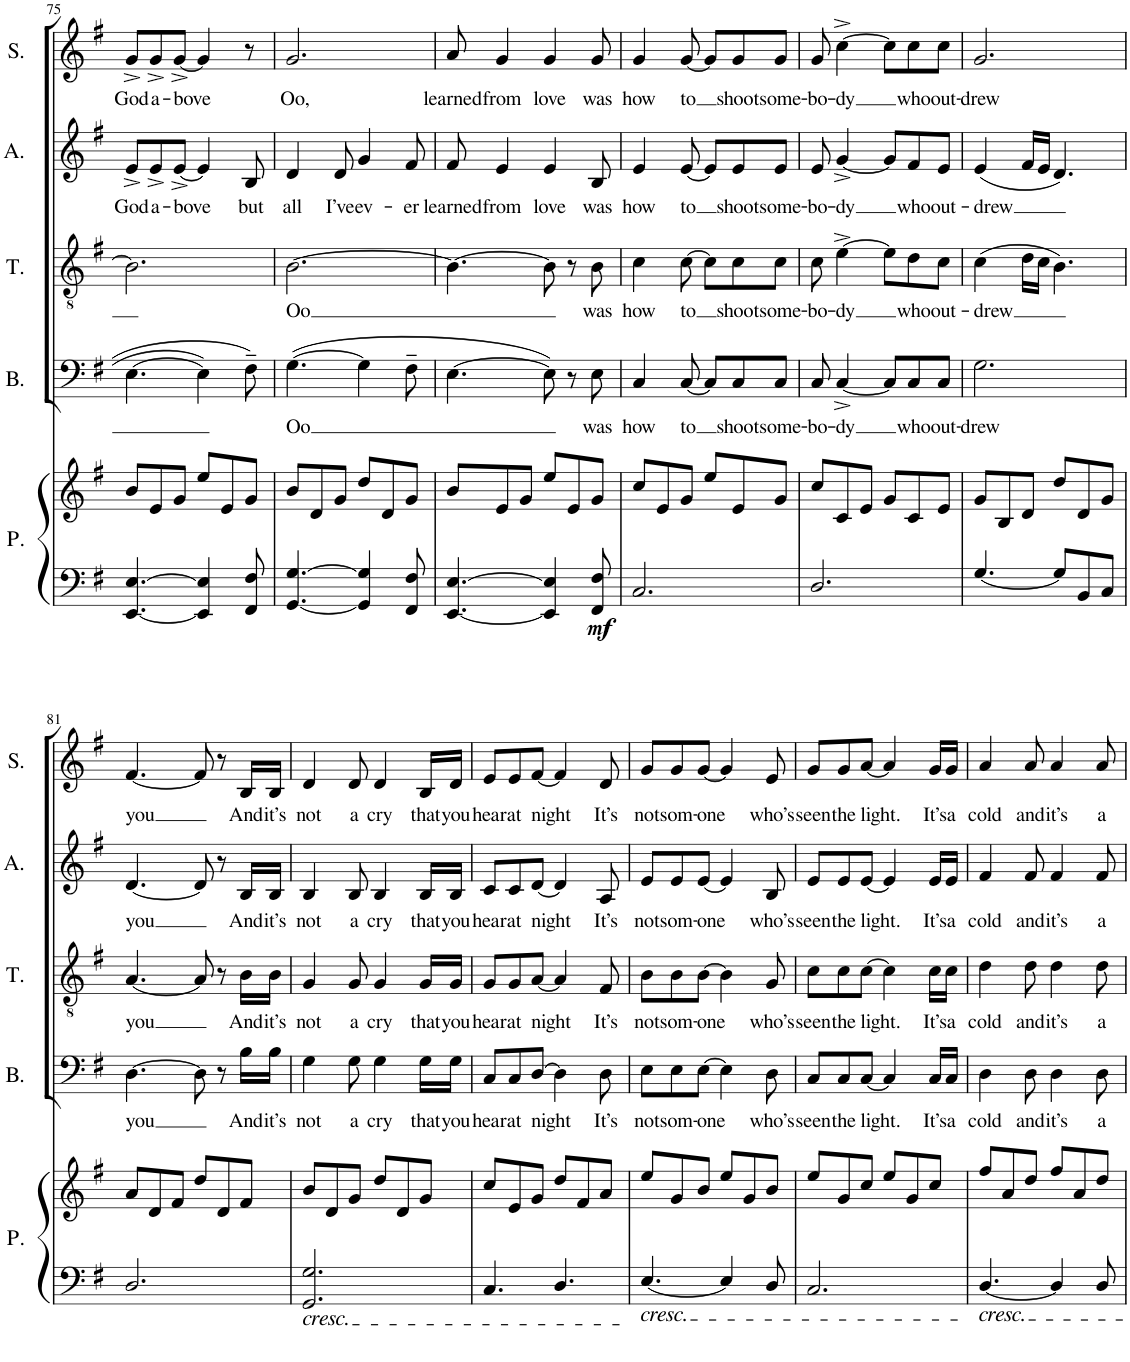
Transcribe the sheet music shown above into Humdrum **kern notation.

**kern	**kern	**dynam	**kern	**text	**kern	**text	**kern	**text	**kern	**text
*part5	*part5	*part5	*part4	*part4	*part3	*part3	*part2	*part2	*part1	*part1
*staff6	*staff5	*staff5/6	*staff4	*staff4	*staff3	*staff3	*staff2	*staff2	*staff1	*staff1
*I"Piano	*	*	*I"Bass	*	*I"Tenor	*	*I"Alto	*	*I"Soprano	*
*I'P.	*	*	*I'B.	*	*I'T.	*	*I'A.	*	*I'S.	*
!!LO:PB:g=z
*clefF4	*clefG2	*	*clefF4	*	*clefGv2	*	*clefG2	*	*clefG2	*
*	*	*	*	*	*Trd4c7	*	*	*	*	*
*k[f#]	*k[f#]	*	*k[f#]	*	*k[f#]	*	*k[f#]	*	*k[f#]	*
*M6/8	*M6/8	*	*M6/8	*	*M6/8	*	*M6/8	*	*M6/8	*
=75	=75	=75	=75	=75	=75	=75	=75	=75	=75	=75
!	!	!	!	!	!	!	!	!LO:LY:b	!	!LO:LY:b
[4.EE/ [4.E/	8b/L	.	[4.E\	.	2.B\]	.	8e^/L	God	8g^/L	God
!	!	!	!	!	!	!	!	!LO:LY:b	!	!LO:LY:b
.	8e/	.	.	.	.	.	8e^/	a-	8g^/	a-
!	!	!	!	!	!	!	!	!LO:LY:b	!	!LO:LY:b
.	8g/J	.	.	.	.	.	[8e^/J	-bove	[8g^/J	-bove
4EE/] 4E/]	8ee/L	.	4E\]	.	.	.	4e/]	.	4g/]	.
.	8e/	.	.	.	.	.	.	.	.	.
!	!	!	!	!	!	!	!	!LO:LY:b	!	!
8FF#/ 8F#/	8g/J	.	8F#~\	.	.	.	8B/	but	8r	.
=76	=76	=76	=76	=76	=76	=76	=76	=76	=76	=76
!	!	!	!	!LO:LY:b	!	!LO:LY:b	!	!LO:LY:b	!	!LO:LY:b
[4.GG/ [4.G/	8b/L	.	([4.G\	Oo	[2.B\	Oo	4d/	all	2.g/	Oo,
.	8d/	.	.	.	.	.	.	.	.	.
!	!	!	!	!	!	!	!	!LO:LY:b	!	!
.	8g/J	.	.	.	.	.	8d/	I’ve	.	.
!	!	!	!	!	!	!	!	!LO:LY:b	!	!
4GG/] 4G/]	8dd/L	.	4G\]	.	.	.	4g/	ev-	.	.
.	8d/	.	.	.	.	.	.	.	.	.
!	!	!	!	!	!	!	!	!LO:LY:b	!	!
8FF#/ 8F#/	8g/J	.	8F#~\	.	.	.	8f#/	-er	.	.
=77	=77	=77	=77	=77	=77	=77	=77	=77	=77	=77
!	!	!	!	!	!	!	!	!LO:LY:b	!	!LO:LY:b
[4.EE/ [4.E/	8b/L	.	[4.E\	.	4.B\_	.	8f#/	learned	8a/	learned
!	!	!	!	!	!	!	!	!LO:LY:b	!	!LO:LY:b
.	8e/	.	.	.	.	.	4e/	from	4g/	from
.	8g/J	.	.	.	.	.	.	.	.	.
!	!	!	!	!	!	!	!	!LO:LY:b	!	!LO:LY:b
4EE/] 4E/]	8ee/L	.	8E\])	.	8B\]	.	4e/	love	4g/	love
.	8e/	.	8r	.	8r	.	.	.	.	.
!	!	!LO:DY:b=2	!	!LO:LY:b	!	!LO:LY:b	!	!LO:LY:b	!	!LO:LY:b
8FF#/ 8F#/	8g/J	mf	8E\	was	8B\	was	8B/	was	8g/	was
=78	=78	=78	=78	=78	=78	=78	=78	=78	=78	=78
!	!	!	!	!LO:LY:b	!	!LO:LY:b	!	!LO:LY:b	!	!LO:LY:b
2.C/	8cc/L	.	4C/	how	4c\	how	4e/	how	4g/	how
.	8e/	.	.	.	.	.	.	.	.	.
!	!	!	!	!LO:LY:b	!	!LO:LY:b	!	!LO:LY:b	!	!LO:LY:b
.	8g/J	.	[8C/	to	[8c\	to	[8e/	to	[8g/	to
.	8ee/L	.	8C/L]	.	8c\L]	.	8e/L]	.	8g/L]	.
!	!	!	!	!LO:LY:b	!	!LO:LY:b	!	!LO:LY:b	!	!LO:LY:b
.	8e/	.	8C/	shoot	8c\	shoot	8e/	shoot	8g/	shoot
!	!	!	!	!LO:LY:b	!	!LO:LY:b	!	!LO:LY:b	!	!LO:LY:b
.	8g/J	.	8C/J	some-	8c\J	some-	8e/J	some-	8g/J	some-
=79	=79	=79	=79	=79	=79	=79	=79	=79	=79	=79
!	!	!	!	!LO:LY:b	!	!LO:LY:b	!	!LO:LY:b	!	!LO:LY:b
2.D/	8cc/L	.	8C/	-bo-	8c\	-bo-	8e/	-bo-	8g/	-bo-
!	!	!	!	!LO:LY:b	!	!LO:LY:b	!	!LO:LY:b	!	!LO:LY:b
.	8c/	.	[4C^/	-dy	[4e^\	-dy	[4g^/	-dy	[4cc^\	-dy
.	8e/J	.	.	.	.	.	.	.	.	.
.	8g/L	.	8C/L]	.	8e\L]	.	8g/L]	.	8cc\L]	.
!	!	!	!	!LO:LY:b	!	!LO:LY:b	!	!LO:LY:b	!	!LO:LY:b
.	8c/	.	8C/	who	8d\	who	8f#/	who	8cc\	who
!	!	!	!	!LO:LY:b	!	!LO:LY:b	!	!LO:LY:b	!	!LO:LY:b
.	8e/J	.	8C/J	out-	8c\J	out-	8e/J	out-	8cc\J	out-
=80	=80	=80	=80	=80	=80	=80	=80	=80	=80	=80
!	!	!	!	!LO:LY:b	!	!LO:LY:b	!	!LO:LY:b	!	!LO:LY:b
[4.G/	8g/L	.	2.G\	-drew	(4c\	-drew	(4e/	-drew	2.g/	-drew
.	8B/	.	.	.	.	.	.	.	.	.
.	8d/J	.	.	.	16d\LL	.	16f#/LL	.	.	.
.	.	.	.	.	16c\JJ	.	16e/JJ	.	.	.
8G/L]	8dd/L	.	.	.	4.B\)	.	4.d/)	.	.	.
8BB/	8d/	.	.	.	.	.	.	.	.	.
8C/J	8g/J	.	.	.	.	.	.	.	.	.
!!LO:LB:g=z
=81	=81	=81	=81	=81	=81	=81	=81	=81	=81	=81
!	!	!	!	!LO:LY:b	!	!LO:LY:b	!	!LO:LY:b	!	!LO:LY:b
2.D/	8a/L	.	[4.D\	you	[4.A/	you	[4.d/	you	[4.f#/	you
.	8d/	.	.	.	.	.	.	.	.	.
.	8f#/J	.	.	.	.	.	.	.	.	.
.	8dd/L	.	8D\]	.	8A/]	.	8d/]	.	8f#/]	.
.	8d/	.	8r	.	8r	.	8r	.	8r	.
!	!	!	!	!LO:LY:b	!	!LO:LY:b	!	!LO:LY:b	!	!LO:LY:b
.	8f#/J	.	16B\LL	And	16B\LL	And	16B/LL	And	16B/LL	And
!	!	!	!	!LO:LY:b	!	!LO:LY:b	!	!LO:LY:b	!	!LO:LY:b
.	.	.	16B\JJ	it’s	16B\JJ	it’s	16B/JJ	it’s	16B/JJ	it’s
=82	=82	=82	=82	=82	=82	=82	=82	=82	=82	=82
!LO:TX:b:i:t=cresc.	!	!	!	!	!	!	!	!	!	!
!	!	!	!	!LO:LY:b	!	!LO:LY:b	!	!LO:LY:b	!	!LO:LY:b
2.GG/ 2.G/	8b/L	.	4G\	not	4G/	not	4B/	not	4d/	not
.	8d/	.	.	.	.	.	.	.	.	.
!	!	!	!	!LO:LY:b	!	!LO:LY:b	!	!LO:LY:b	!	!LO:LY:b
.	8g/J	.	8G\	a	8G/	a	8B/	a	8d/	a
!	!	!	!	!LO:LY:b	!	!LO:LY:b	!	!LO:LY:b	!	!LO:LY:b
.	8dd/L	.	4G\	cry	4G/	cry	4B/	cry	4d/	cry
.	8d/	.	.	.	.	.	.	.	.	.
!	!	!	!	!LO:LY:b	!	!LO:LY:b	!	!LO:LY:b	!	!LO:LY:b
.	8g/J	.	16G\LL	that	16G/LL	that	16B/LL	that	16B/LL	that
!	!	!	!	!LO:LY:b	!	!LO:LY:b	!	!LO:LY:b	!	!LO:LY:b
.	.	.	16G\JJ	you	16G/JJ	you	16B/JJ	you	16d/JJ	you
=83	=83	=83	=83	=83	=83	=83	=83	=83	=83	=83
!	!	!	!	!LO:LY:b	!	!LO:LY:b	!	!LO:LY:b	!	!LO:LY:b
4.C/	8cc/L	.	8C/L	hear	8G/L	hear	8c/L	hear	8e/L	hear
!	!	!	!	!LO:LY:b	!	!LO:LY:b	!	!LO:LY:b	!	!LO:LY:b
.	8e/	.	8C/	at	8G/	at	8c/	at	8e/	at
!	!	!	!	!LO:LY:b	!	!LO:LY:b	!	!LO:LY:b	!	!LO:LY:b
.	8g/J	.	[8D/J	night	[8A/J	night	[8d/J	night	[8f#/J	night
4.D/	8dd/L	.	4D\]	.	4A/]	.	4d/]	.	4f#/]	.
.	8f#/	.	.	.	.	.	.	.	.	.
!	!	!	!	!LO:LY:b	!	!LO:LY:b	!	!LO:LY:b	!	!LO:LY:b
.	8a/J	.	8D\	It’s	8F#/	It’s	8A/	It’s	8d/	It’s
=84	=84	=84	=84	=84	=84	=84	=84	=84	=84	=84
!LO:TX:b:i:t=cresc.	!	!	!	!	!	!	!	!	!	!
!	!	!	!	!LO:LY:b	!	!LO:LY:b	!	!LO:LY:b	!	!LO:LY:b
[4.E/	8ee/L	.	8E\L	not	8B\L	not	8e/L	not	8g/L	not
!	!	!	!	!LO:LY:b	!	!LO:LY:b	!	!LO:LY:b	!	!LO:LY:b
.	8g/	.	8E\	som-	8B\	som-	8e/	som-	8g/	som-
!	!	!	!	!LO:LY:b	!	!LO:LY:b	!	!LO:LY:b	!	!LO:LY:b
.	8b/J	.	[8E\J	-one	[8B\J	-one	[8e/J	-one	[8g/J	-one
4E/]	8ee/L	.	4E\]	.	4B\]	.	4e/]	.	4g/]	.
.	8g/	.	.	.	.	.	.	.	.	.
!	!	!	!	!LO:LY:b	!	!LO:LY:b	!	!LO:LY:b	!	!LO:LY:b
8D/	8b/J	.	8D\	who’s	8G/	who’s	8B/	who’s	8e/	who’s
=85	=85	=85	=85	=85	=85	=85	=85	=85	=85	=85
!	!	!	!	!LO:LY:b	!	!LO:LY:b	!	!LO:LY:b	!	!LO:LY:b
2.C/	8ee/L	.	8C/L	seen	8c\L	seen	8e/L	seen	8g/L	seen
!	!	!	!	!LO:LY:b	!	!LO:LY:b	!	!LO:LY:b	!	!LO:LY:b
.	8g/	.	8C/	the	8c\	the	8e/	the	8g/	the
!	!	!	!	!LO:LY:b	!	!LO:LY:b	!	!LO:LY:b	!	!LO:LY:b
.	8cc/J	.	[8C/J	light.	[8c\J	light.	[8e/J	light.	[8a/J	light.
.	8ee/L	.	4C/]	.	4c\]	.	4e/]	.	4a/]	.
.	8g/	.	.	.	.	.	.	.	.	.
!	!	!	!	!LO:LY:b	!	!LO:LY:b	!	!LO:LY:b	!	!LO:LY:b
.	8cc/J	.	16C/LL	It’s	16c\LL	It’s	16e/LL	It’s	16g/LL	It’s
!	!	!	!	!LO:LY:b	!	!LO:LY:b	!	!LO:LY:b	!	!LO:LY:b
.	.	.	16C/JJ	a	16c\JJ	a	16e/JJ	a	16g/JJ	a
=86	=86	=86	=86	=86	=86	=86	=86	=86	=86	=86
!LO:TX:b:i:t=cresc.	!	!	!	!	!	!	!	!	!	!
!	!	!	!	!LO:LY:b	!	!LO:LY:b	!	!LO:LY:b	!	!LO:LY:b
[4.D/	8ff#/L	.	4D\	cold	4d\	cold	4f#/	cold	4a/	cold
.	8a/	.	.	.	.	.	.	.	.	.
!	!	!	!	!LO:LY:b	!	!LO:LY:b	!	!LO:LY:b	!	!LO:LY:b
.	8dd/J	.	8D\	and	8d\	and	8f#/	and	8a/	and
!	!	!	!	!LO:LY:b	!	!LO:LY:b	!	!LO:LY:b	!	!LO:LY:b
4D/]	8ff#/L	.	4D\	it’s	4d\	it’s	4f#/	it’s	4a/	it’s
.	8a/	.	.	.	.	.	.	.	.	.
!	!	!	!	!LO:LY:b	!	!LO:LY:b	!	!LO:LY:b	!	!LO:LY:b
8D/	8dd/J	.	8D\	a	8d\	a	8f#/	a	8a/	a
=	=	=	=	=	=	=	=	=	=	=
*-	*-	*-	*-	*-	*-	*-	*-	*-	*-	*-
